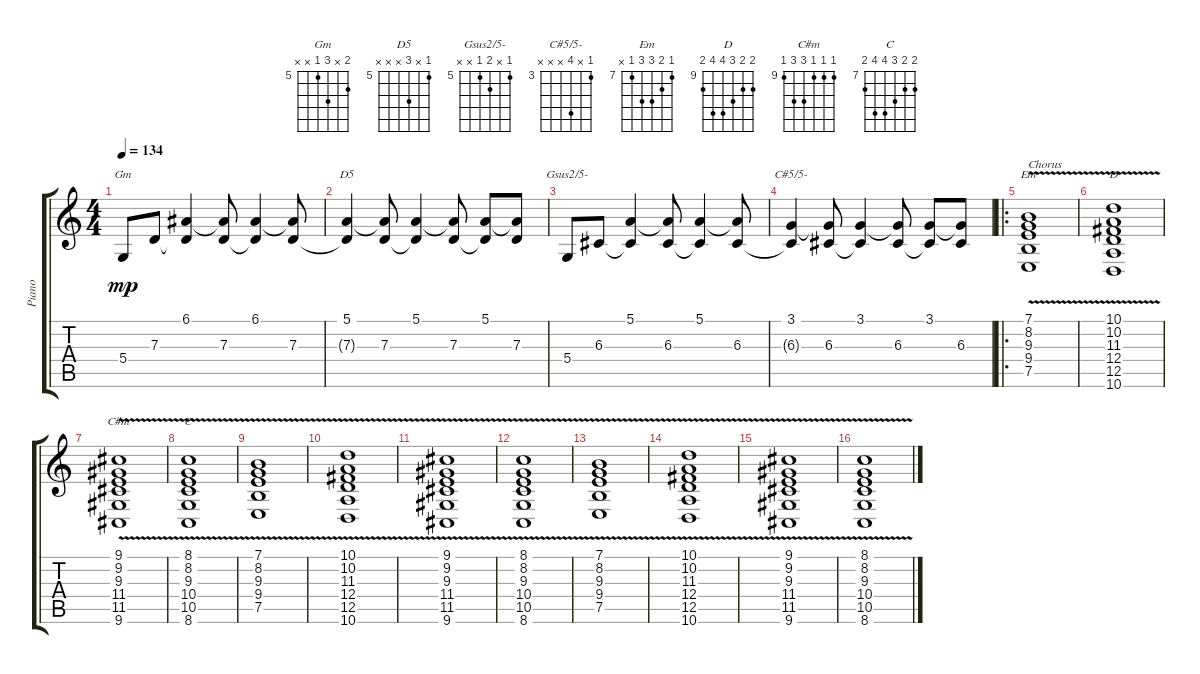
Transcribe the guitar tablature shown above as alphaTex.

\track ("Piano" "Piano") {instrument acousticgrandpiano}
\staff {score tabs}
\tuning (E4 B3 G3 D3 A2 E2) {hide}
\chord ("Gm" 6 x 7 5 x x) {firstfret 5}
\chord ("D5" 5 x 7 x x x) {firstfret 5}
\chord ("Gsus2/5-" 5 x 6 5 x x) {firstfret 5}
\chord ("C#5/5-" 3 x 6 x x x) {firstfret 3}
\chord ("Em" 7 8 9 9 7 x) {firstfret 7}
\chord ("D" 10 10 11 12 12 10) {firstfret 9}
\chord ("C#m" 9 9 9 11 11 9) {firstfret 9}
\chord ("C" 8 8 9 10 10 8) {firstfret 7}
\ts (4 4)
\tempo 134
\clef g2
\ks c
5.4.8{ch "Gm" dy mp} 7.3.8 (6.1 7.3{t}).4 (6.1{t} 7.3).8 (6.1 7.3{t}).4 (6.1{t} 7.3).8 |
(5.1 7.3{t}).4{ch "D5"} (5.1{t} 7.3).8 (5.1 7.3{t}).4 (5.1{t} 7.3).8 (5.1 7.3{t}).8 (5.1{t} 7.3).8 |
5.4.8{ch "Gsus2/5-"} 6.3.8 (5.1 6.3{t}).4 (5.1{t} 6.3).8 (5.1 6.3{t}).4 (5.1{t} 6.3).8 |
(3.1 6.3{t}).4{ch "C#5/5-"} (3.1{t} 6.3).8 (3.1 6.3{t}).4 (3.1{t} 6.3).8 (3.1 6.3{t}).8 (3.1{t} 6.3).8 |
\ro
(7.1{v} 8.2{v} 9.3{v} 9.4{v} 7.5{v}).1{ch "Em" txt "Chorus"} |
(10.1{v} 10.2{v} 11.3{v} 12.4{v} 12.5{v} 10.6{v}).1{ch "D"} |
(9.1{v} 9.2{v} 9.3{v} 11.4{v} 11.5{v} 9.6{v}).1{ch "C#m"} |
(8.1{v} 8.2{v} 9.3{v} 10.4{v} 10.5{v} 8.6{v}).1{ch "C"} |
(7.1{v} 8.2{v} 9.3{v} 9.4{v} 7.5{v}).1 |
(10.1{v} 10.2{v} 11.3{v} 12.4{v} 12.5{v} 10.6{v}).1 |
(9.1{v} 9.2{v} 9.3{v} 11.4{v} 11.5{v} 9.6{v}).1 |
(8.1{v} 8.2{v} 9.3{v} 10.4{v} 10.5{v} 8.6{v}).1 |
(7.1{v} 8.2{v} 9.3{v} 9.4{v} 7.5{v}).1 |
(10.1{v} 10.2{v} 11.3{v} 12.4{v} 12.5{v} 10.6{v}).1 |
(9.1{v} 9.2{v} 9.3{v} 11.4{v} 11.5{v} 9.6{v}).1 |
(8.1{v} 8.2{v} 9.3{v} 10.4{v} 10.5{v} 8.6{v}).1
